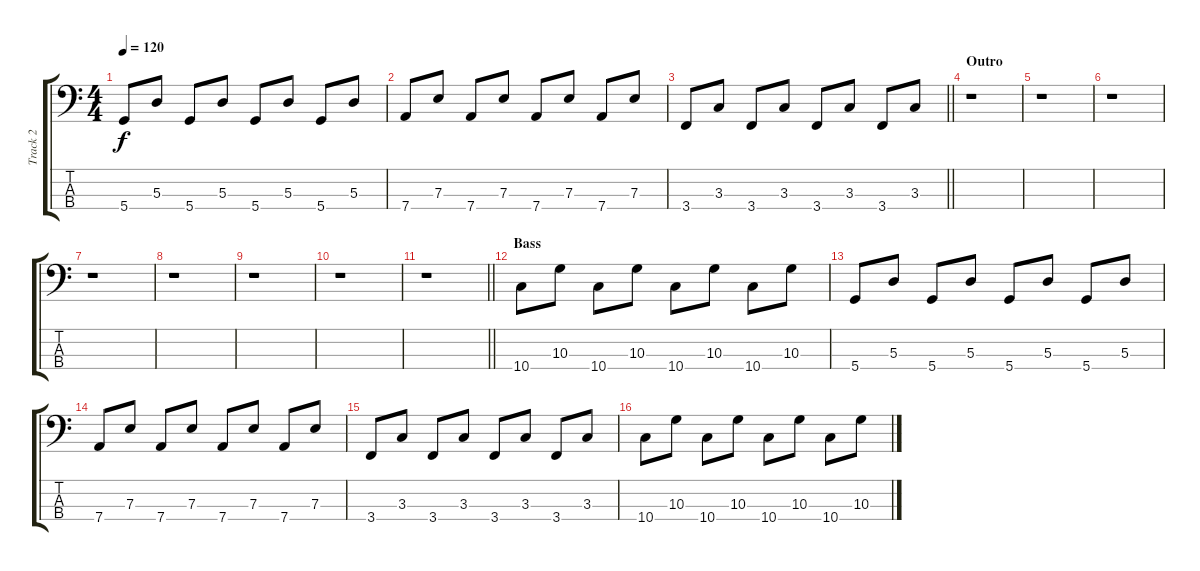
\track ("Track 2" "Track 2") {instrument electricbassfinger}
\staff {score tabs}
\tuning (G2 D2 A1 D1) {hide}
\ts (4 4)
\tempo 120
\clef f4
\ks c
5.4.8{dy f} 5.3.8 5.4.8 5.3.8 5.4.8 5.3.8 5.4.8 5.3.8 |
7.4.8 7.3.8 7.4.8 7.3.8 7.4.8 7.3.8 7.4.8 7.3.8 |
\barLineRight lightlight
3.4.8 3.3.8 3.4.8 3.3.8 3.4.8 3.3.8 3.4.8 3.3.8 |
\section ("" "Outro")
r.1 |
r.1 |
r.1 |
r.1 |
r.1 |
r.1 |
r.1 |
\barLineRight lightlight
r.1 |
\section ("" "Bass")
10.4.8 10.3.8 10.4.8 10.3.8 10.4.8 10.3.8 10.4.8 10.3.8 |
5.4.8 5.3.8 5.4.8 5.3.8 5.4.8 5.3.8 5.4.8 5.3.8 |
7.4.8 7.3.8 7.4.8 7.3.8 7.4.8 7.3.8 7.4.8 7.3.8 |
3.4.8 3.3.8 3.4.8 3.3.8 3.4.8 3.3.8 3.4.8 3.3.8 |
10.4.8 10.3.8 10.4.8 10.3.8 10.4.8 10.3.8 10.4.8 10.3.8
